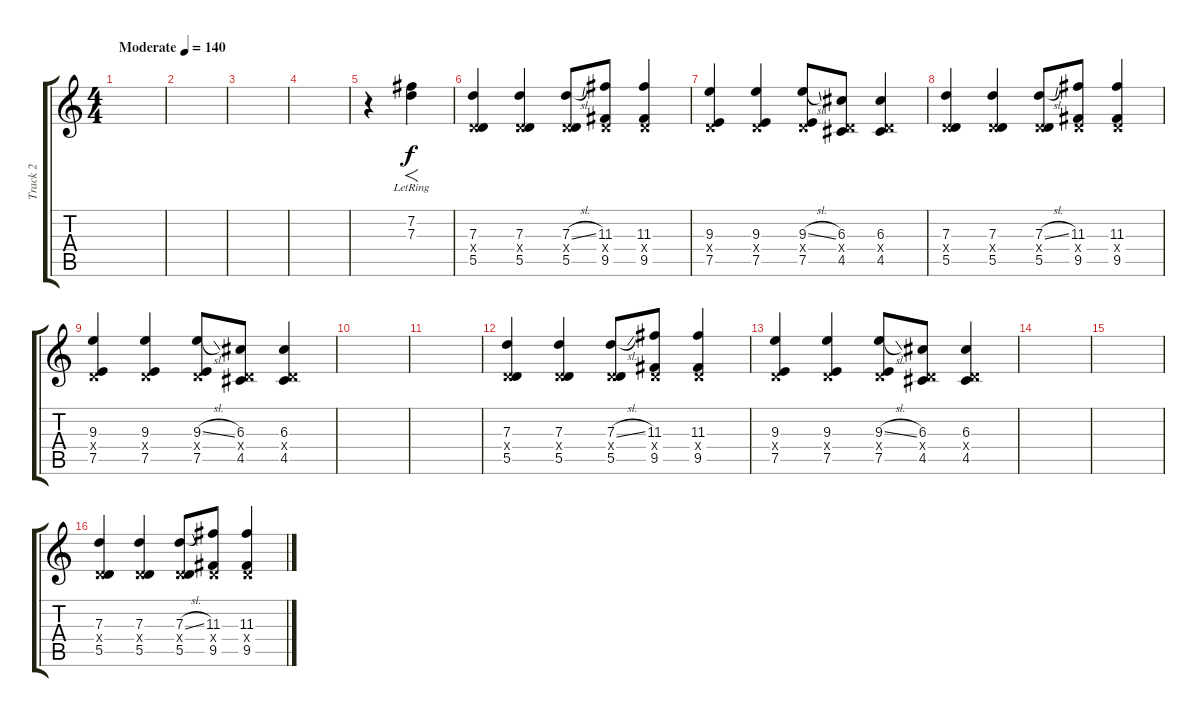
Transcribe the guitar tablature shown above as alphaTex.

\track ("Track 2" "Track 2") {instrument overdrivenguitar}
\staff {score tabs}
\tuning (E4 B3 G3 D3 A2 E2) {hide}
\ts (4 4)
\tempo (140 "Moderate")
\clef g2
\ks c
|
|
|
|
r.4 (7.2{lr} 7.3).4{f} |
(7.3 0.4{x} 5.5).4 (7.3 0.4{x} 5.5).4 (7.3{sl} 0.4{x} 5.5).8 (11.3 0.4{x} 9.5).8 (11.3 0.4{x} 9.5).4 |
(9.3 0.4{x} 7.5).4 (9.3 0.4{x} 7.5).4 (9.3{sl} 0.4{x} 7.5).8 (6.3 0.4{x} 4.5).8 (6.3 0.4{x} 4.5).4 |
(7.3 0.4{x} 5.5).4 (7.3 0.4{x} 5.5).4 (7.3{sl} 0.4{x} 5.5).8 (11.3 0.4{x} 9.5).8 (11.3 0.4{x} 9.5).4 |
(9.3 0.4{x} 7.5).4 (9.3 0.4{x} 7.5).4 (9.3{sl} 0.4{x} 7.5).8 (6.3 0.4{x} 4.5).8 (6.3 0.4{x} 4.5).4 |
|
|
(7.3 0.4{x} 5.5).4 (7.3 0.4{x} 5.5).4 (7.3{sl} 0.4{x} 5.5).8 (11.3 0.4{x} 9.5).8 (11.3 0.4{x} 9.5).4 |
(9.3 0.4{x} 7.5).4 (9.3 0.4{x} 7.5).4 (9.3{sl} 0.4{x} 7.5).8 (6.3 0.4{x} 4.5).8 (6.3 0.4{x} 4.5).4 |
|
|
(7.3 0.4{x} 5.5).4 (7.3 0.4{x} 5.5).4 (7.3{sl} 0.4{x} 5.5).8 (11.3 0.4{x} 9.5).8 (11.3 0.4{x} 9.5).4
